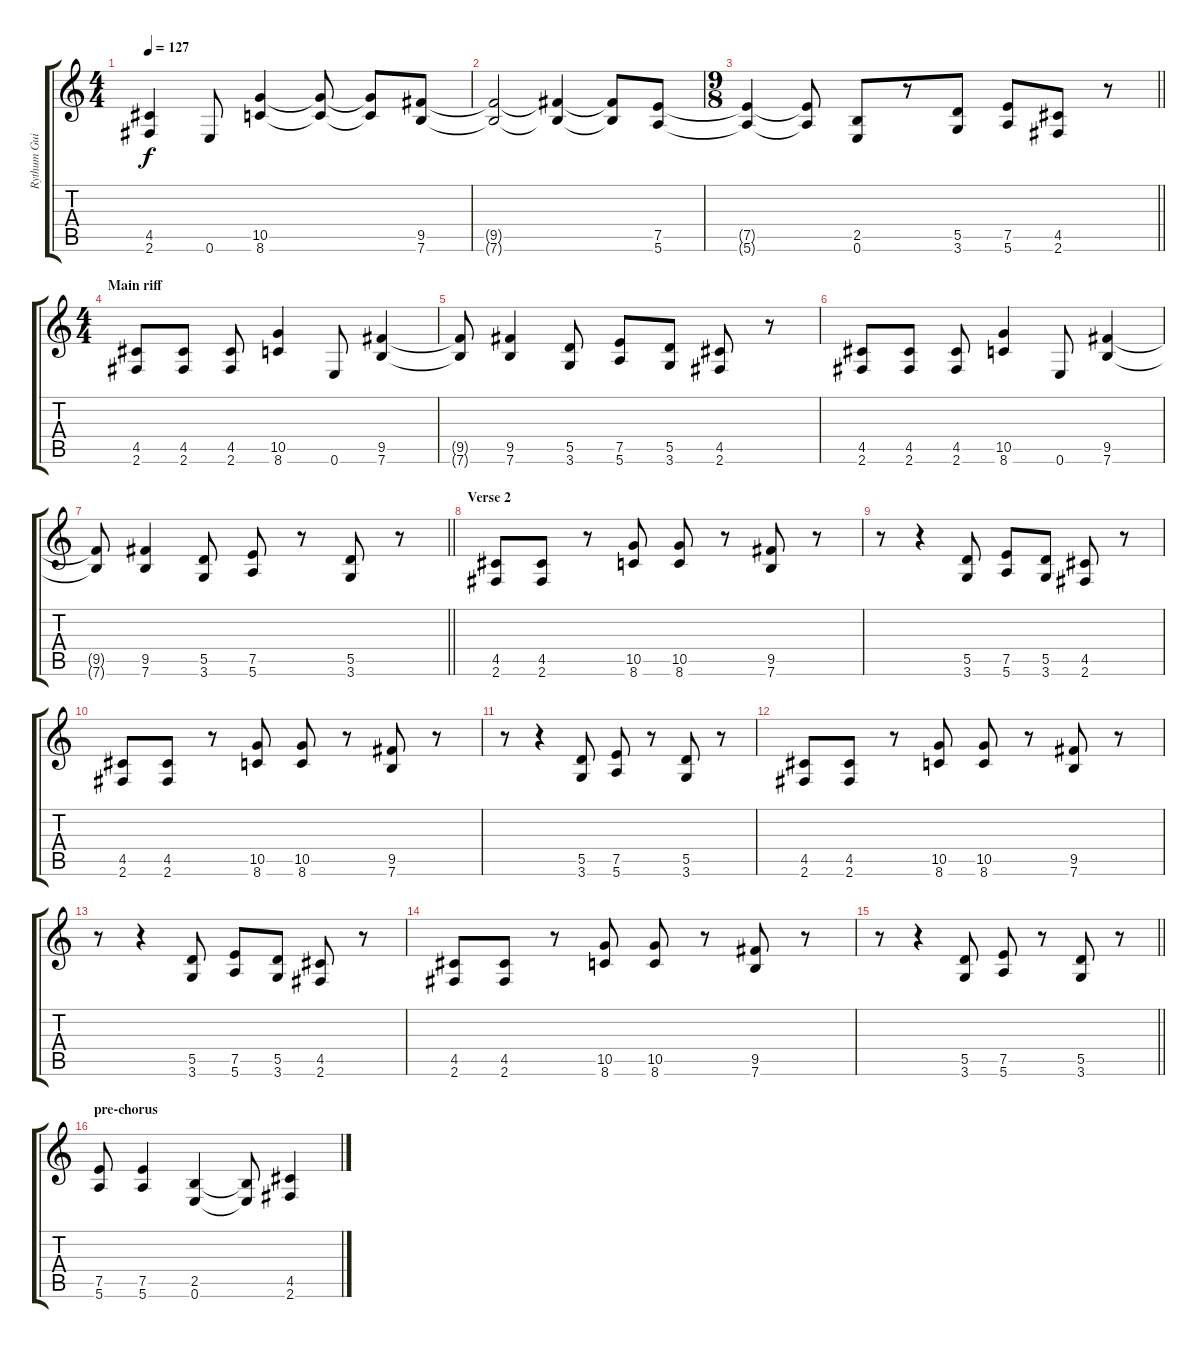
\track ("Rythum Guitar" "Rythum Gui") {instrument distortionguitar}
\staff {score tabs}
\tuning (E4 B3 G3 D3 A2 E2) {hide}
\ts (4 4)
\tempo 127
\clef g2
\ks c
(4.5{t} 2.6{t}).4{dy f} 0.6.8 (10.5 8.6).4 (10.5{t} 8.6{t}).8 (10.5{t} 8.6{t}).8 (9.5 7.6).8 |
(9.5{t} 7.6{t}).2 (9.5{t} 7.6{t}).4 (9.5{t} 7.6{t}).8 (7.5 5.6).8 |
\ts (9 8)
\barLineRight lightlight
(7.5{t} 5.6{t}).4 (7.5{t} 5.6{t}).8 (2.5 0.6).8 r.8 (5.5 3.6).8 (7.5 5.6).8 (4.5 2.6).8 r.8 |
\ts (4 4)
\section ("" "Main riff")
(4.5 2.6).8 (4.5 2.6).8 (4.5 2.6).8 (10.5 8.6).4 0.6.8 (9.5 7.6).4 |
(9.5{t} 7.6{t}).8 (9.5 7.6).4 (5.5 3.6).8 (7.5 5.6).8 (5.5 3.6).8 (4.5 2.6).8 r.8 |
(4.5 2.6).8 (4.5 2.6).8 (4.5 2.6).8 (10.5 8.6).4 0.6.8 (9.5 7.6).4 |
\barLineRight lightlight
(9.5{t} 7.6{t}).8 (9.5 7.6).4 (5.5 3.6).8 (7.5 5.6).8 r.8 (5.5 3.6).8 r.8 |
\section ("" "Verse 2 ")
(4.5 2.6).8 (4.5 2.6).8 r.8 (10.5 8.6).8 (10.5 8.6).8 r.8 (9.5 7.6).8 r.8 |
r.8 r.4 (5.5 3.6).8 (7.5 5.6).8 (5.5 3.6).8 (4.5 2.6).8 r.8 |
(4.5 2.6).8 (4.5 2.6).8 r.8 (10.5 8.6).8 (10.5 8.6).8 r.8 (9.5 7.6).8 r.8 |
r.8 r.4 (5.5 3.6).8 (7.5 5.6).8 r.8 (5.5 3.6).8 r.8 |
(4.5 2.6).8 (4.5 2.6).8 r.8 (10.5 8.6).8 (10.5 8.6).8 r.8 (9.5 7.6).8 r.8 |
r.8 r.4 (5.5 3.6).8 (7.5 5.6).8 (5.5 3.6).8 (4.5 2.6).8 r.8 |
(4.5 2.6).8 (4.5 2.6).8 r.8 (10.5 8.6).8 (10.5 8.6).8 r.8 (9.5 7.6).8 r.8 |
\barLineRight lightlight
r.8 r.4 (5.5 3.6).8 (7.5 5.6).8 r.8 (5.5 3.6).8 r.8 |
\section ("" "pre-chorus")
(7.5 5.6).8 (7.5 5.6).4 (2.5 0.6).4 (2.5{t} 0.6{t}).8 (4.5 2.6).4
